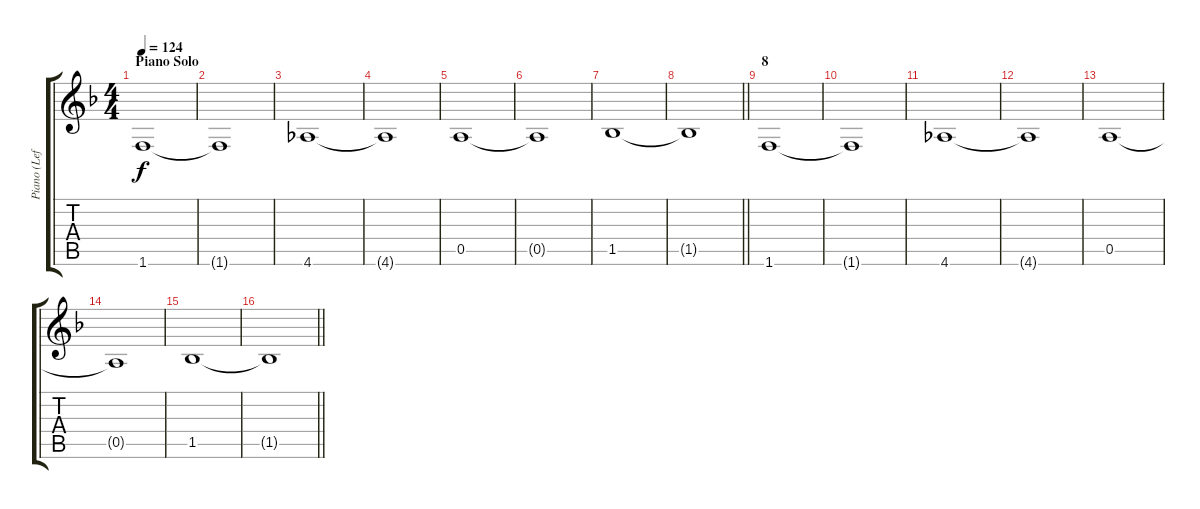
\track ("Piano (Left Hand)" "Piano (Lef") {instrument acousticgrandpiano}
\staff {score tabs}
\tuning (E4 B3 G3 D3 A2 E2) {hide}
\ts (4 4)
\section ("" "Piano Solo")
\tempo 124
\clef g2
\ks f
1.6.1{ot 8vb dy f} |
1.6{t}.1{ot 8vb} |
4.6.1{ot 8vb} |
4.6{t}.1{ot 8vb} |
0.5.1{ot 8vb} |
0.5{t}.1{ot 8vb} |
1.5.1{ot 8vb} |
\barLineRight lightlight
1.5{t}.1{ot 8vb} |
\section ("" "8")
1.6.1{ot 8vb} |
1.6{t}.1{ot 8vb} |
4.6.1{ot 8vb} |
4.6{t}.1{ot 8vb} |
0.5.1{ot 8vb} |
0.5{t}.1{ot 8vb} |
1.5.1{ot 8vb} |
\barLineRight lightlight
1.5{t}.1{ot 8vb}
